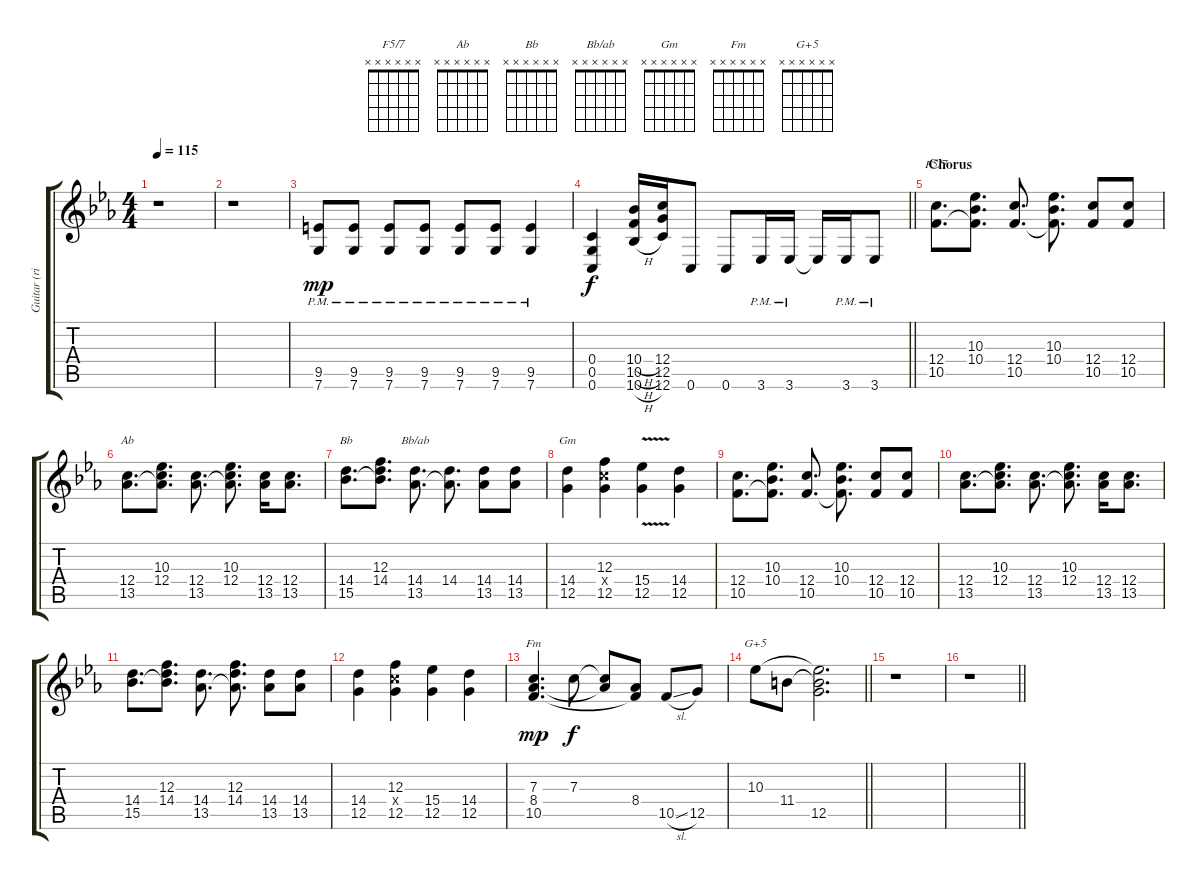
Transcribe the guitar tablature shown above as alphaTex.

\track ("Guitar (right)" "Guitar (ri") {instrument overdrivenguitar}
\staff {score tabs}
\tuning (D4 A3 F3 C3 G2 C2) {hide}
\chord ("F5/7" x x x x x x)
\chord ("Ab" x x x x x x)
\chord ("Bb" x x x x x x)
\chord ("Bb/ab" x x x x x x)
\chord ("Gm" x x x x x x)
\chord ("Fm" x x x x x x)
\chord ("G+5" x x x x x x)
\ts (4 4)
\tempo 115
\clef g2
\ks cminor
r.1{dy f} |
r.1 |
(9.5{pm} 7.6{pm}).8{dy mp} (9.5{pm} 7.6{pm}).8 (9.5{pm} 7.6{pm}).8 (9.5{pm} 7.6{pm}).8 (9.5{pm} 7.6{pm}).8 (9.5{pm} 7.6{pm}).8 (9.5{pm} 7.6{pm}).4 |
\barLineRight lightlight
(0.4 0.5 0.6).4{dy f} (10.4{h} 10.5{h} 10.6{h}).16 (12.4 12.5 12.6).16 0.6.8 0.6.8 3.6{pm}.16 3.6{pm}.16 3.6{t}.16 3.6{pm}.16 3.6{pm}.8 |
\section ("" "Chorus")
(12.4 10.5).8{d ch "F5/7"} (10.3 10.4 10.5{t}).8{d} (12.4 10.5).8{d} (10.3 10.4 10.5{t}).8{d} (12.4 10.5).8 (12.4 10.5).8 |
(12.4 13.5).8{d ch "Ab"} (10.3 12.4 13.5{t}).8{d} (12.4 13.5).8{d} (10.3 12.4 13.5{t}).8{d} (12.4 13.5).16 (12.4 13.5).8{d} |
(14.4 15.5).8{d ch "Bb"} (12.3 14.4 15.5{t}).8{d} (14.4 13.5).8{d ch "Bb/ab"} (14.4 13.5{t}).8{d} (14.4 13.5).8 (14.4 13.5).8 |
(14.4 12.5).4{ch "Gm"} (12.3 12.4{x} 12.5).4 (15.4{v} 12.5{v}).4 (14.4 12.5).4 |
(12.4 10.5).8{d} (10.3 10.4 10.5{t}).8{d} (12.4 10.5).8{d} (10.3 10.4 10.5{t}).8{d} (12.4 10.5).8 (12.4 10.5).8 |
(12.4 13.5).8{d} (10.3 12.4 13.5{t}).8{d} (12.4 13.5).8{d} (10.3 12.4 13.5{t}).8{d} (12.4 13.5).16 (12.4 13.5).8{d} |
(14.4 15.5).8{d} (12.3 14.4 15.5{t}).8{d} (14.4 13.5).8{d} (12.3 14.4 13.5{t}).8{d} (14.4 13.5).8 (14.4 13.5).8 |
(14.4 12.5).4 (12.3 12.4{x} 12.5).4 (15.4 12.5).4 (14.4 12.5).4 |
(7.3 8.4 10.5).4{d ch "Fm" dy mp instrument electricguitarclean} 7.3.8{dy f} (7.3{t} 8.4{t}).8 (8.4 10.5{t}).8 10.5{sl}.8 12.5.8 |
\barLineRight lightlight
10.3.8{ch "G+5"} 11.4.8 (10.3{t} 11.4{t} 12.5).2{d} |
\section ("" "")
r.1{instrument overdrivenguitar} |
\barLineRight lightlight
r.1
